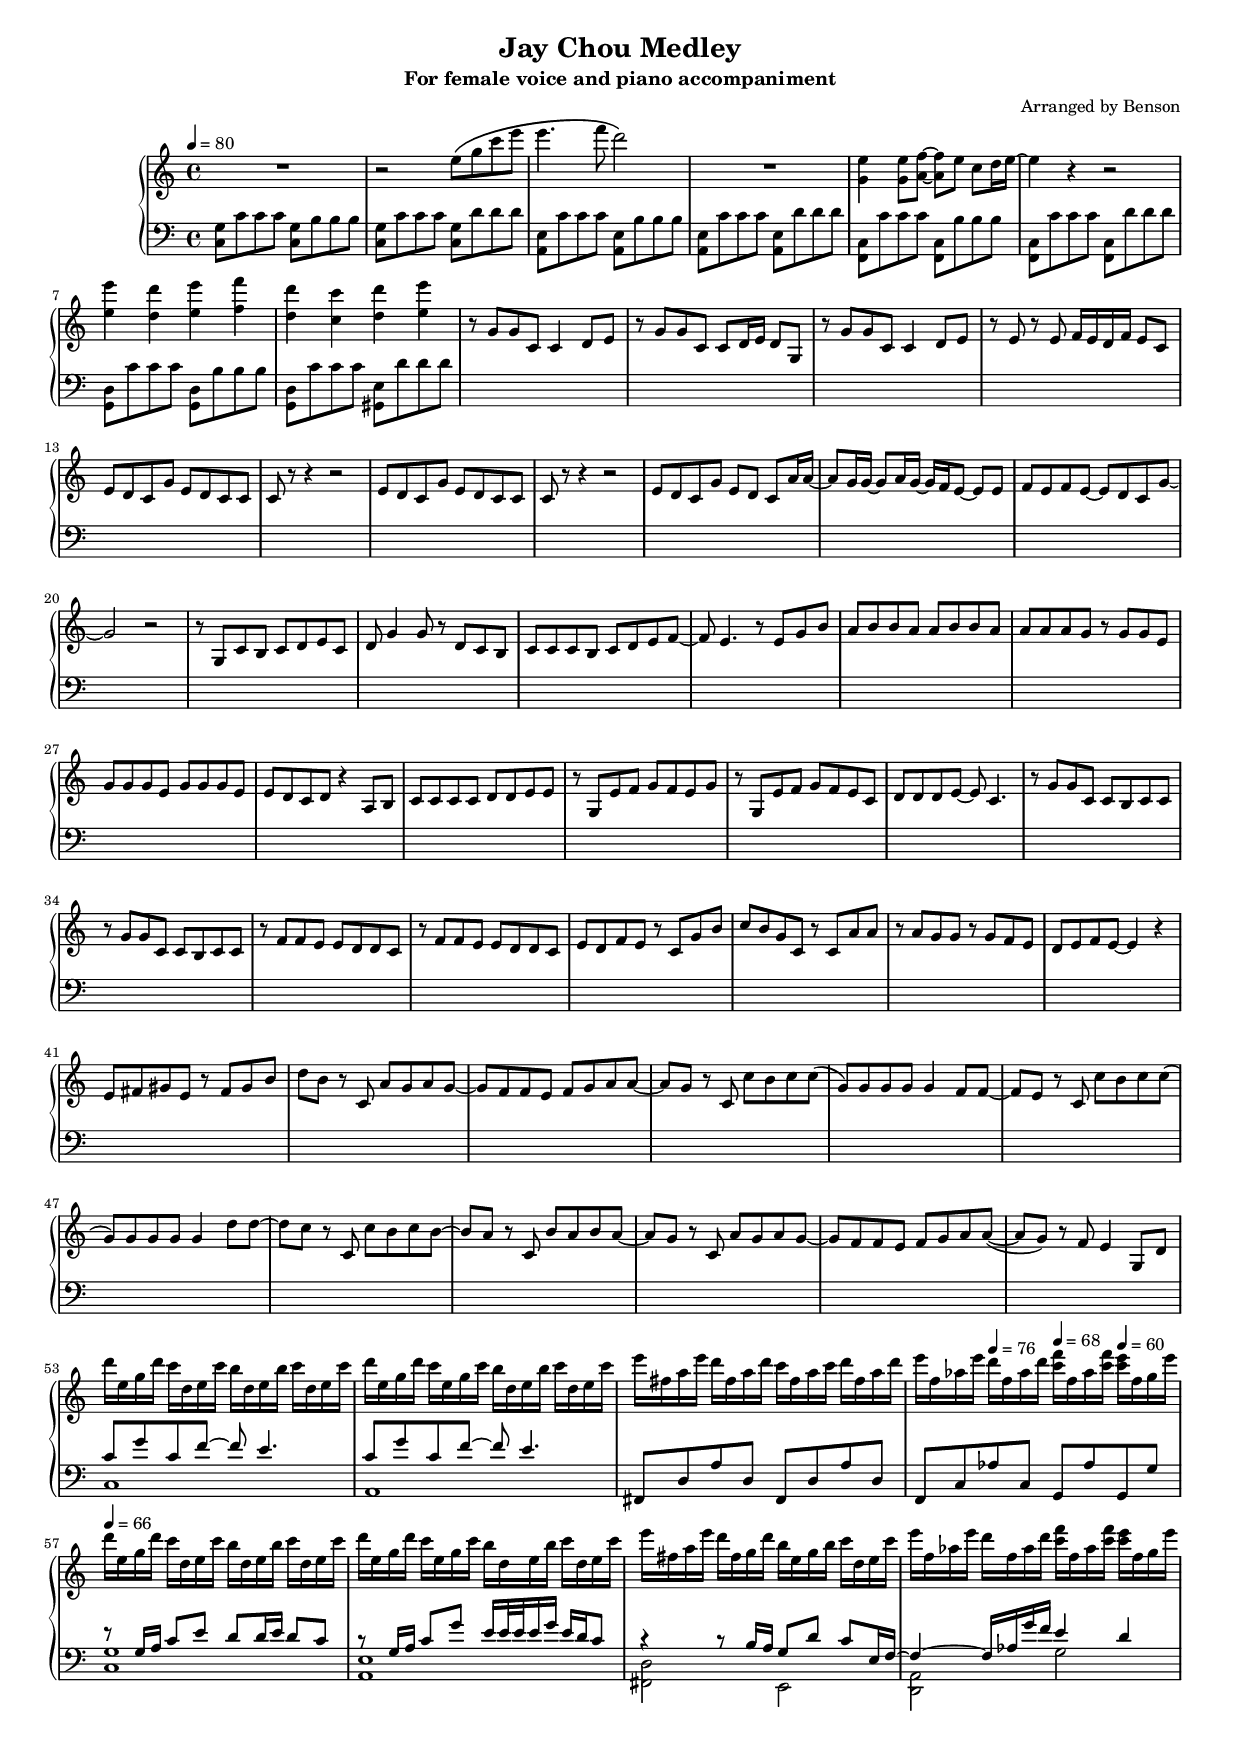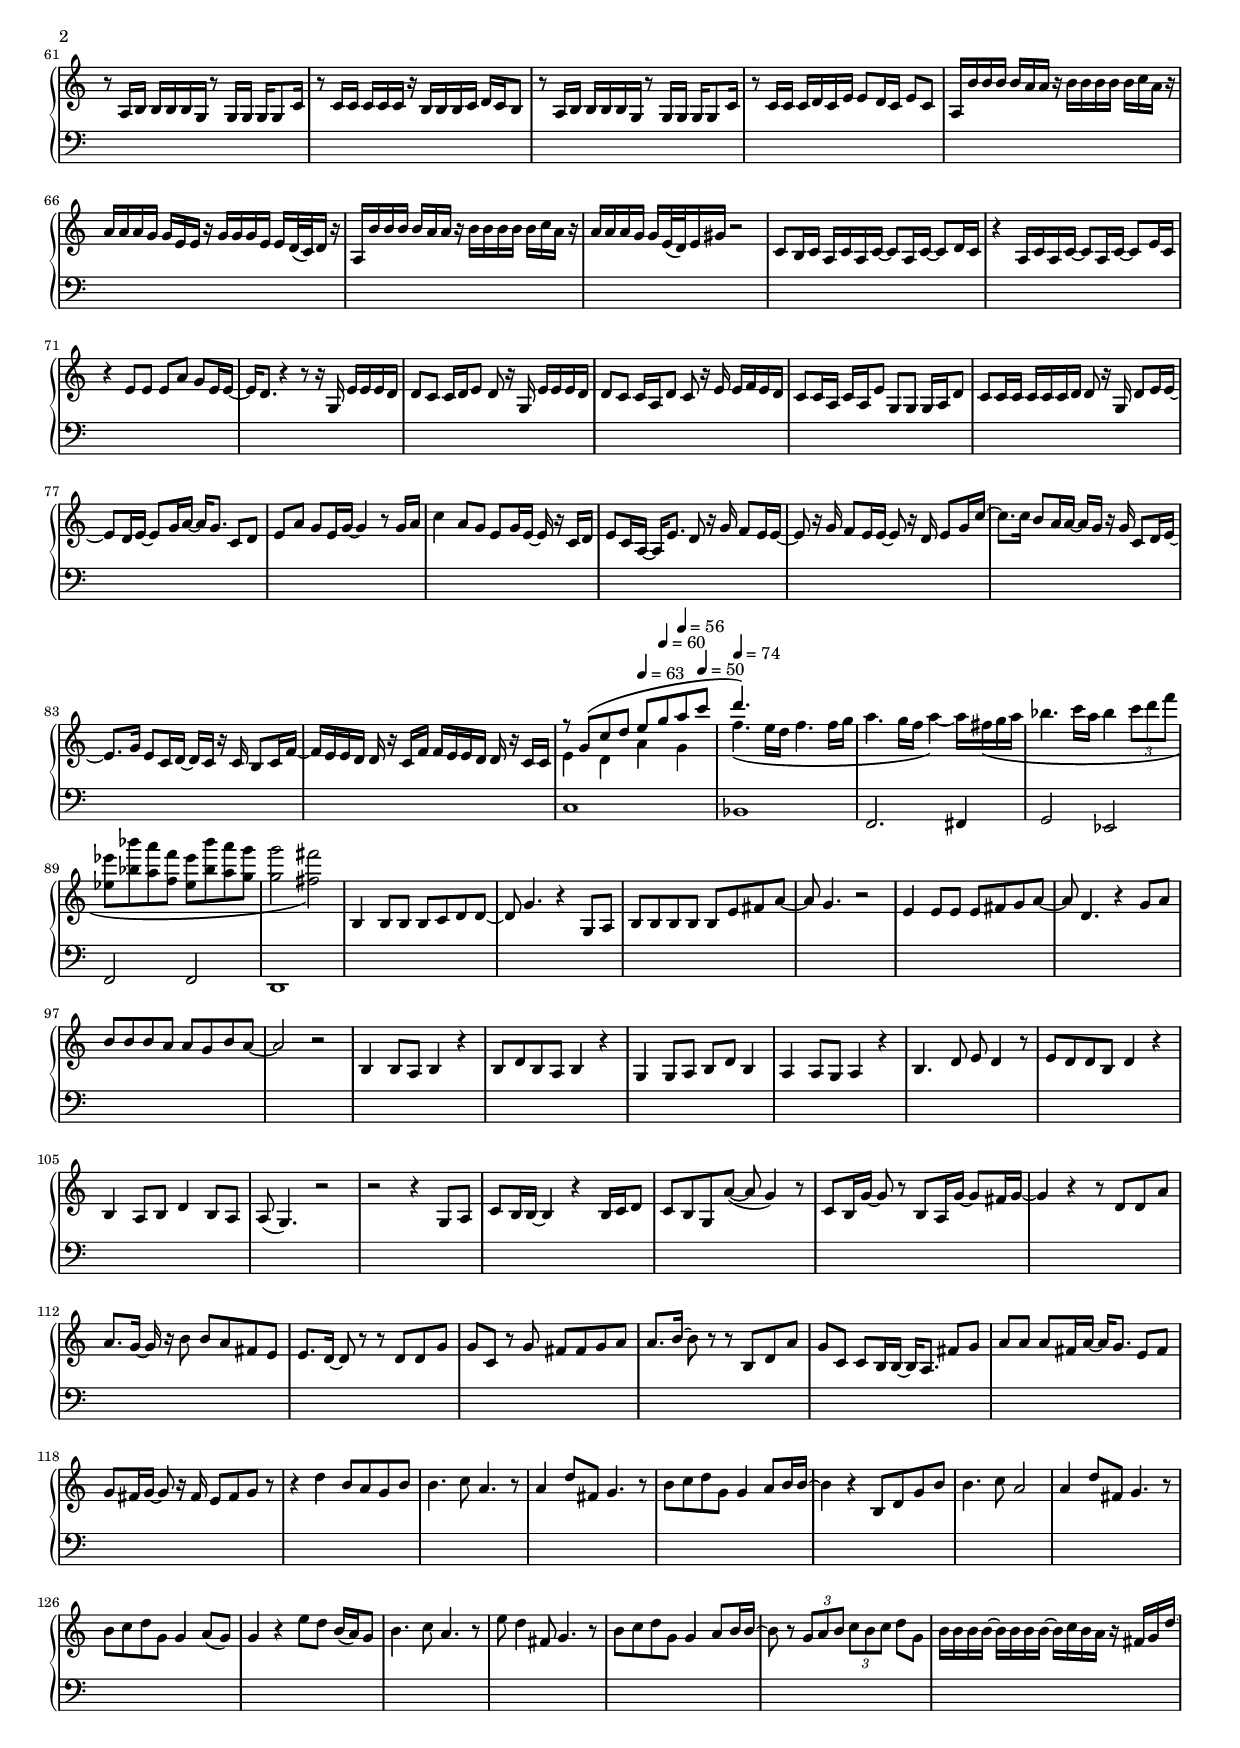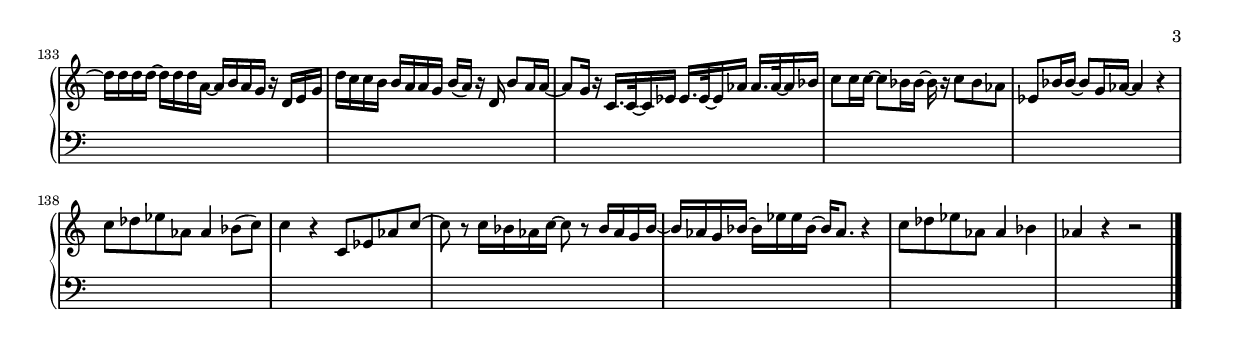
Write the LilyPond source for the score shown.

\version "2.18.2"
#(set-global-staff-size 15)

%%%%%%%%%%%%%%%%%%%%%%%%%%%%%%%%%%%%%%%%%%%%%%%%%%%%%%%%%%%%%%%%%%%%%%%%%%%%%%%%%%%%%%%%%%
%%  http://lsr.di.unimi.it/LSR/Item?id=445

%LSR by Jay Anderson.
%modyfied by Simon Albrecht on March 2014.
%=> http://lilypond.1069038.n5.nabble.com/LSR-445-error-td160662.html

#(define (octave-up m t)
 (let* ((octave (1- t))
      (new-note (ly:music-deep-copy m))
      (new-pitch (ly:make-pitch
        octave
        (ly:pitch-notename (ly:music-property m 'pitch))
        (ly:pitch-alteration (ly:music-property m 'pitch)))))
  (set! (ly:music-property new-note 'pitch) new-pitch)
  new-note))

#(define (octavize-chord elements t)
 (cond ((null? elements) elements)
     ((eq? (ly:music-property (car elements) 'name) 'NoteEvent)
       (cons (car elements)
             (cons (octave-up (car elements) t)
                   (octavize-chord (cdr elements) t))))
     (else (cons (car elements) (octavize-chord (cdr elements ) t)))))

#(define (octavize music t)
 (if (eq? (ly:music-property music 'name) 'EventChord)
       (ly:music-set-property! music 'elements (octavize-chord
(ly:music-property music 'elements) t)))
 music)

makeOctaves = #(define-music-function (parser location arg mus) (integer? ly:music?)
 (music-map (lambda (x) (octavize x arg)) (event-chord-wrap! mus)))
%%%%%%%%%%%%%%%%%%%%%%%%%%%%%%%%%%%%%%%%%%%%%%%%%%%%%%%%%%%%%%%%%%%%%%%%%%%%%%%%%%%%%%%%%%


\header {
  title = "Jay Chou Medley"
  subtitle = "For female voice and piano accompaniment"
  arranger = "Arranged by Benson"
}

upper-intro = \relative c'' {
  R1
  r2 e8\( g c e
  e4. f8 d2\)
  % d4\( g8 b, c2\)
  R1
  <g,, e'>4 q8 <a f'>~ q e' c d16 e~ e4
  % <g, e'>8 <a f'>~ q e' c d16 d %~ d2 r2
  r4 r2
  \makeOctaves 1 { e4 d e f d c d e }

  % a,8 c g' c,
  % f,8 g16 a g'8 c,
  % c, g' g' c,
  % c, g'' b,, g''

  % R1
}

lower-intro = \relative c {
  <c g'>8 c' c c
  q b b b
  q c c c
  q d d d
  <a, e'> c' c c
  q b b b
  q c c c
  q d d d
  <f,, c'> c'' c c
  q b b b
  q c c c
  q d d d
  % a,8 c g' c,
  % f,8 g16 a g'8 c,
  % c, g' g' c,
  % c, g'' b,, g''
  % <g, d'> c' c c
  <g,, d'> c' c c
  q b b b
  q c c c
  <gis, e'> d'' d d
  % <a, e'> c' c c
  % <f,, c'> a' a a
  % a,8 c g' c,
  % f,8 g16 a g'8 c,
  % c, g' g' c,
  % c, g'' b,, g''
}

upper-episode-one = \relative c''' {
  d16 e, g d' c d, e c' b d, e b' c d, e c'
  d e, g d' c e, g c b d, e b' c d, e c'
  e fis, a e' d fis, a d c fis, a c d fis, a d
  e f, aes e'
  \tempo 4 = 76
  d f, aes d
  \tempo 4 = 68
  <c f> f, aes <c f>
  \tempo 4 = 60
  <c e> f, g e'

  \tempo 4 = 66
  d16 e, g d' c d, e c' b d, e b' c d, e c'
  d e, g d' c e, g c b d, e b' c d, e c'
  % e fis, a e' d fis, a d c fis, a c d fis, a d
  % e f, aes e' d f, aes d <c f> f, aes <c f> <c e> f, g e'
  e fis, a e' d fis, g d' b e, g b c d, e c'
  e f, aes e' d f, aes d <c f> f, aes <c f> <c e> f, g e'
}

lower-episode-one = \relative c' {
  << {
    c8 g' c, f~ f e4.
    c8 g' c, f~ f e4.
  } \\ {
    c,1 a
  } >>
  fis8 d' a' d, fis, d' a' d,
  f, c' aes' c, g aes' g, g'
  << {
    r8 g16 a c8 e d d16 e d8 c
    r8 g16 a c8 g' e16 e32 e e16 g e d c8
    r4 r8 b16 a g8 d' c e,16 f~ f4~ f16 aes g' f e4 d
  } \\ {
    <c, g'>1
    <a e'>
    % <fis d'>
    % <f c'>
    <fis d'>2 e
    <d a'>2 g'
  } >>
  % a,16 e' a b c4
  % e,,16 b' d e g4
}

upper-episode-two = \relative c'' {
  << {
    r8 g\( c d
    \tempo 4 = 63 e
    \tempo 4 = 60 g
    \tempo 4 = 56 a
    \tempo 4 = 50 c
    \tempo 4 = 74 d4.\)
  } \\ {
    e,,4 d a' g
    f'4.\( e16 d f4. f16 g
    a4. g16 f a4~\) a16
    fis\( g a
    bes4. c16 a bes4 \tuplet 3/2 { c8 d f }
    \makeOctaves -1 { ees8 bes' a f ees bes' a g
    g2 fis\) }
  } >>
}

lower-episode-two = \relative c {
  c1 bes f2. fis4 g2 ees f f d1
}

melody-one = \relative c'' {
  r8 g g c, c4 d8 e
  r8 g g c, c8 d16 e d8 g,
  r8 g' g c, c4 d8 e
  r8 e8 r e8 f16 e d f e8 c

  e8 d c g' e d c c c r r4 r2
  e8 d c g' e d c c c r r4 r2
  e8 d c g' e d c a'16 a~ a8 g16 g~ g8 a16 g~ g f e8~ e8
  
  e8 f e f e~ e d c g'~ g2 r2

  % chorus
  r8 g, c b c d e c d g4 g8
  r8 d c b c c c b c d e f~ f e4.

  r8 e g b a b b a a b b a a a a g
  r8 g g e g g g e g g g e e d c d
  r4 a8 b c c c c d d e e

  r8 g, e' f g f e g
  r8 g, e'  f g f e c d d d e~ e c4.
  r8 g' g c, c b c c
  r8 g' g c, c b c c
  r8 f f e e d d c
  r8 f f e e d d c

  e8 d f e r c g' b c b g c,
  r8 c a' a r a g g r g f e d e f e~ e4 r4
  e8 fis gis e r fis gis b d b

  r8 c, a' g a g~ g f f e f g a a~ a g r
  c,8 c' b c c( g) g g g g4 f8 f~ f e r
  c8 c' b c c( g) g g g g4 d'8 d~ d c r
  c,8 c' b c b~ b a r c, b' a b a~ a g r
  c,8 a' g a g~ g f f e f g a a~( a g) r
  f8 e4 g,8 d'
  % TODO
  
}
melody-two = \relative c' {
  r8 a16 b b b b g r8 g16 g g g8 c16
  r8 c16 c c c c r b b b c d c b8
  r8 a16 b b b b g r8 g16 g g g8 c16
  r8 c16 c c d c e e8 d16 c e8 c 

  a16 b' b b b a a r
  b16 b b b b c a r
  a16 a a g g e e r
  g16 g g e e d32( c) d16 r
  a16 b' b b b a a r
  b16 b b b b c a r
  a16 a a g g e32( d) e16 gis
  r2
  c,8 b16 c

  a16 c a c~ c8 a16 c~ c8 d16 c
  r4 a16 c a c~ c8 a16 c~ c8 e16 c
  r4 e8 e e a g e16 e~ e d8. r4 r8 r16

  g,16 e' e e d d8 c c16 d e8 d r16
  g,16 e' e e d d8 c c16 a d8 c r16
  e16 e f e d c8 c16 a c a e'8 g,
  g8 g16 a d8 c c16 c c c c d d8 r16

  g,16 d'8 e16 e~ e8 d16 e~ e8 g16 a~ a g8.
  c,8 d e a g e16 g~ g4 r8
  g16 a c4 a8 g e g16 e~ e r
  c16 d e8 c16 a~ a e'8. d8 r16

  g16 f8 e16 e~ e8 r16 g f8 e16 e~ e8 r16
  d16 e8 g16 c~ c8. c16 b8 a16 a~ a g r
  g16 c,8 d16 e~ e8. g16 e8 c16 d~ d c r
  c16 b8 c16 f~ f e e d d r c f f e e d d r c c

}
melody-three = \relative c' {
  b4 b8 b b c d d~ d g4. r4
  g,8 a b b b b b e fis a~ a g4. r2
  e4 e8 e e fis g a~ a d,4. r4
  g8 a b b b a a g b a~ a2 r2

  b,4 b8 a b4 r b8 d b a b4 r
  g4 g8 a b d b4 a4 a8 g a4 r
  b4. d8 e d4 r8 e d d b d4 r
  b4 a8 b d4 b8 a a( g4.) r2

  r2 r4
  g8 a c8 b16 b~ b4 r4 b16 c d8 c b g a'~( a g4) r8
  c,8 b16 g'~ g8 r b,8 a16 g'~ g8 fis16 g~ g4 r r8

  d8 d a' a8. g16~ g16 r b8 b a fis e e8. d16~ d8 r r
  d8 d g g c, r g' fis fis g a a8. b16~ b8 r r

  b,8 d a' g c, c b16 b~ b a8.
  fis'8 g a a a fis16 a~ a g8.
  e8 fis g fis16 g~ g8 r16 fis e8 fis g r
  r4 d'

  b8 a g b b4. c8 a4. r8
  a4 d8 fis, g4. r8
  b8 c d g, g4 a8 b16 b~ b4 r
  b,8 d g b b4. c8 a2
  a4 d8 fis, g4. r8
  b8 c d g, g4 a8( g) g4 r4
  e'8 d b16( a) g8 b4. c8 a4. r8
  e'8 d4 fis,8 g4. r8
  b8 c d g, g4 a8 b16 b~ b8 r

  \tuplet 3/2 4 { g8 a b c b c } d8 g,
  b16 b b b~ b b b b~ b c b a r
  fis16 g d'~ d d d d~ d d d a~ a b a g r
  d16 e g d' c c b b a a g b( a) r d,16
  b'8 a16 a~ a8 g16 r
}

melody-ending = \relative c' {
  c16. c32~ c16 ees ees16. ees32~ ees16 aes
  aes16. aes32~ aes16 bes
  c8 c16 c~ c8 bes16 bes~ bes16 r
  c8 bes aes ees bes'16 bes~ bes8 g16 aes~ aes4 r
  c8 des ees aes, aes4 bes8( c) c4 r
  c,8 ees aes c~
  c8 r c16 bes aes c~ c8 r
  bes16 aes g bes~ bes aes g bes~ bes ees ees bes~ bes aes8. r4

  c8 des ees aes, aes4 bes aes r r2
}


upper-midi = \relative c' {
  \set Staff.pedalSustainStyle = #'bracket
  \key c \major
  \clef treble
  \tempo 4 = 80
  \time 4/4
  \upper-intro
  \melody-one
  \upper-episode-one
  \melody-two
  \upper-episode-two
  \melody-three
  \melody-ending
  \bar "|."
}

upper-print = \relative c' {
  \set Staff.pedalSustainStyle = #'bracket
  \key c \major
  \clef treble
  \tempo 4 = 80
  \time 4/4
  \upper-intro
  \melody-one
  \upper-episode-one
  \melody-two
  \upper-episode-two
  \melody-three
  \melody-ending
  \bar "|."
}

lower-midi = \relative c {
  \set Staff.pedalSustainStyle = #'bracket
  \key c \major
  \clef bass
  \time 4/4
  \lower-intro
  #(skip-of-length melody-one)
  \lower-episode-one
  #(skip-of-length melody-two)
  \lower-episode-two
  #(skip-of-length melody-three)
  #(skip-of-length melody-ending)
  \bar "|."
}

lower-print = \relative c {
  \set Staff.pedalSustainStyle = #'bracket
  \key c \major
  \clef bass
  \time 4/4
  \lower-intro
  #(skip-of-length melody-one)
  \lower-episode-one
  #(skip-of-length melody-two)
  \lower-episode-two
  #(skip-of-length melody-three)
  #(skip-of-length melody-ending)
  \bar "|."
}

dynamics = {
}

guitarchords = \chordmode {
}

\score {
  <<
    % \new ChordNames {
      % \guitarchords
    % }
    \new PianoStaff <<
      \set Staff.midiInstrument = #"acoustic grand"
      \set Staff.instrumentName = #"Piano"
      \new Staff = "right" {
        \set Staff.midiMinimumVolume = #0.5
        \set Staff.midiMaximumVolume = #0.6
        \upper-midi
      }
      \new Staff = "left" {
        \set Staff.midiMinimumVolume = #0.5
        \set Staff.midiMaximumVolume = #0.6
        \lower-midi
      }
    >>
  >>
  \midi {
    \context {
      \ChordNameVoice \remove Note_performer
    }
  }
}

\score {
  <<
    \new ChordNames {
      \set chordChanges = ##t
      % \guitarchords
    }
    \new PianoStaff <<
      \set PianoStaff.connectArpeggios = ##t
      \set Staff.midiInstrument = #"acoustic grand"
      \set Staff.instrumentName = #"Piano"
      \new Staff = "right" { \upper-print }
      \new Dynamics = "Dynamics_pf" \dynamics
      \new Staff = "left" { \lower-print }
    >>
  >>
  \layout {
    \context {
      % add the RemoveEmptyStaffContext that erases rest-only staves
      \Staff \RemoveEmptyStaves
    }
    \context {
      % add the RemoveEmptyStaffContext that erases rest-only staves
      \Dynamics \RemoveEmptyStaves
    }
    \context {
      \Score
      % Remove all-rest staves also in the first system
      \override VerticalAxisGroup.remove-first = ##t
      % If only one non-empty staff in a system exists, still print the starting bar
      \override SystemStartBar.collapse-height = #1
    }
    \context {
      \ChordNames
      \override ChordName #'font-size = #-3
    }
  }
}
